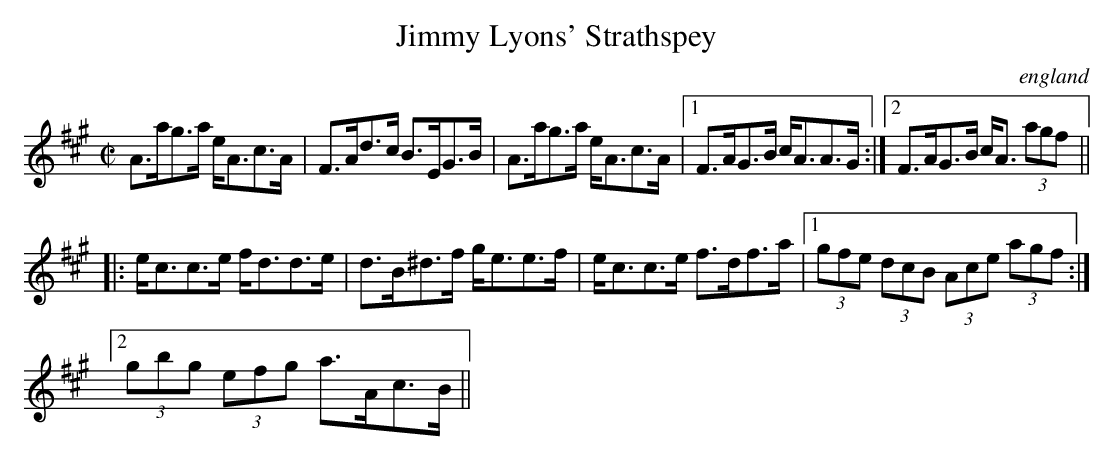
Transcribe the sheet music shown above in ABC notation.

X:1
T:Jimmy Lyons' Strathspey
O:england
M:C|
K:A
A>ag>a e<Ac>A|F>Ad>c B>EG>B|A>ag>a e<Ac>A|1 F>AG>B c<AA>G:|2 F>AG>B c<A (3agf||
|:e<cc>e f<dd>e|d>B^d>f g<ee>f|e<cc>e f>df>a|1 (3gfe (3dcB (3Ace (3agf:|
[2 (3gbg (3efg a>Ac>B||
